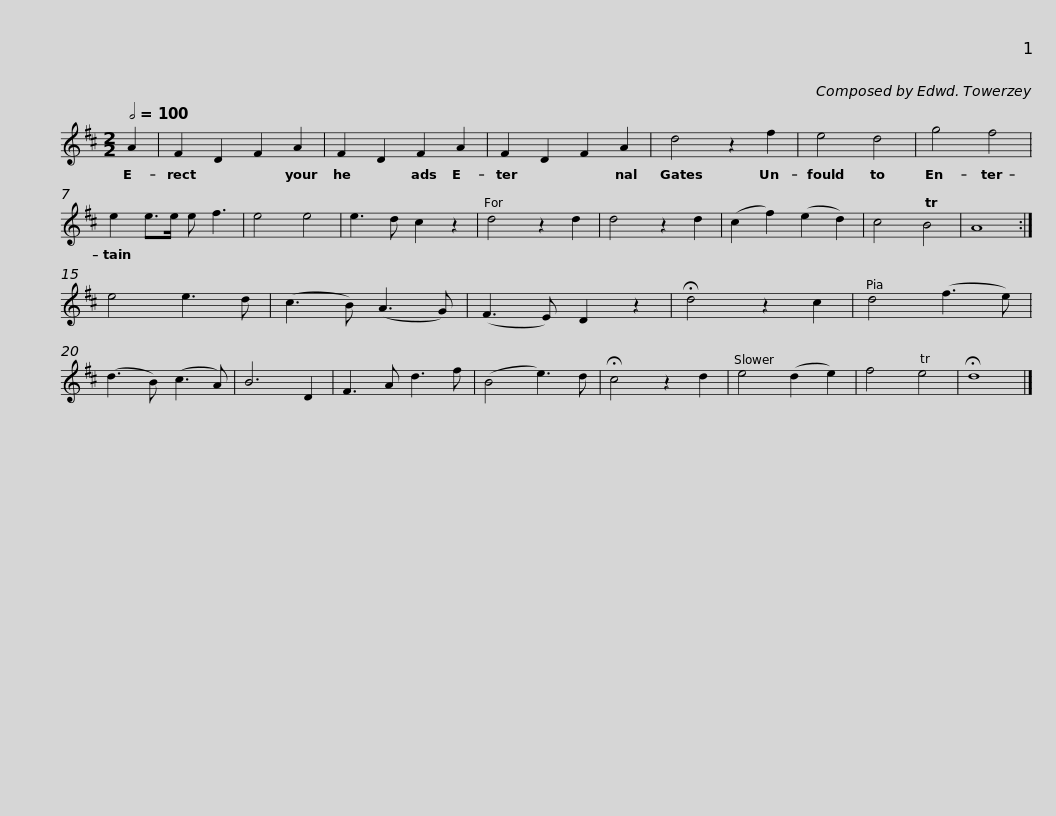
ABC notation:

X:1
L:1/8
Q:1/2=100
M:2/2
I:linebreak $
K:D
V:1 treble
V:1
 A2 | F2 D2 F2 A2 | F2 D2 F2 A2 | F2 D2 F2 A2 | d4 z2 f2 | %5
 e4 d4 | g4 f4 | e2 e>e e f3 | e4 e4 |$ e3 d c2 z2 | %10
 d4 z2 d2 | d4 z2 d2 | (c2 f2) (e2 d2) | c4 TB4 | A8 :| %15
 e4 e3 d | (c3 B) (A3 G) | (F3 E) D2 z2 | !fermata!d4 z2 c2 | d4 (f3 e) |$ %20
 (d3 B) (c3 A) | B6 D2 | F3 A d3 f | (B4 e3) d | !fermata!c4 z2 d2 | %25
 e4 (d2 e2) | f4 Te4 | !fermata!d8 |] %28
